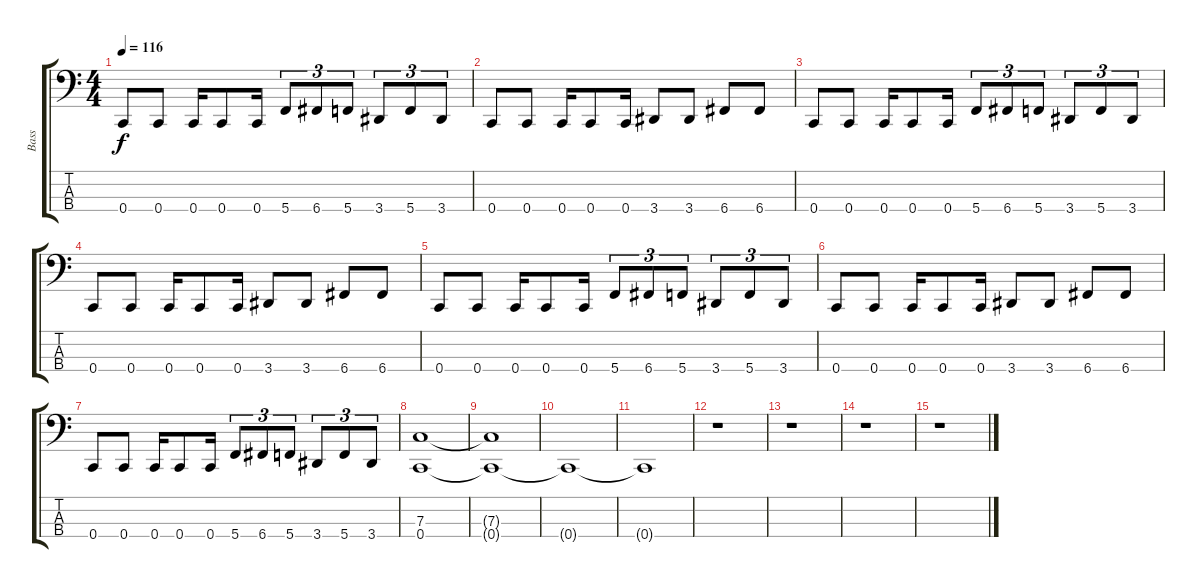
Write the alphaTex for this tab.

\track ("Bass" "Bass") {instrument electricbassfinger}
\staff {score tabs}
\tuning (Eb2 Bb1 F1 C1) {hide}
\ts (4 4)
\tempo 116
\clef f4
\ks c
0.4.8{dy f} 0.4.8 0.4.16 0.4.8 0.4.16 5.4.8{tu (3 2)} 6.4.8{tu (3 2)} 5.4.8{tu (3 2)} 3.4.8{tu (3 2)} 5.4.8{tu (3 2)} 3.4.8{tu (3 2)} |
0.4.8 0.4.8 0.4.16 0.4.8 0.4.16 3.4.8 3.4.8 6.4.8 6.4.8 |
0.4.8 0.4.8 0.4.16 0.4.8 0.4.16 5.4.8{tu (3 2)} 6.4.8{tu (3 2)} 5.4.8{tu (3 2)} 3.4.8{tu (3 2)} 5.4.8{tu (3 2)} 3.4.8{tu (3 2)} |
0.4.8 0.4.8 0.4.16 0.4.8 0.4.16 3.4.8 3.4.8 6.4.8 6.4.8 |
0.4.8 0.4.8 0.4.16 0.4.8 0.4.16 5.4.8{tu (3 2)} 6.4.8{tu (3 2)} 5.4.8{tu (3 2)} 3.4.8{tu (3 2)} 5.4.8{tu (3 2)} 3.4.8{tu (3 2)} |
0.4.8 0.4.8 0.4.16 0.4.8 0.4.16 3.4.8 3.4.8 6.4.8 6.4.8 |
0.4.8 0.4.8 0.4.16 0.4.8 0.4.16 5.4.8{tu (3 2)} 6.4.8{tu (3 2)} 5.4.8{tu (3 2)} 3.4.8{tu (3 2)} 5.4.8{tu (3 2)} 3.4.8{tu (3 2)} |
(7.3 0.4).1 |
(7.3{t} 0.4{t}).1{volume 0} |
0.4{t}.1 |
0.4{t}.1 |
r.1 |
r.1 |
r.1 |
r.1
